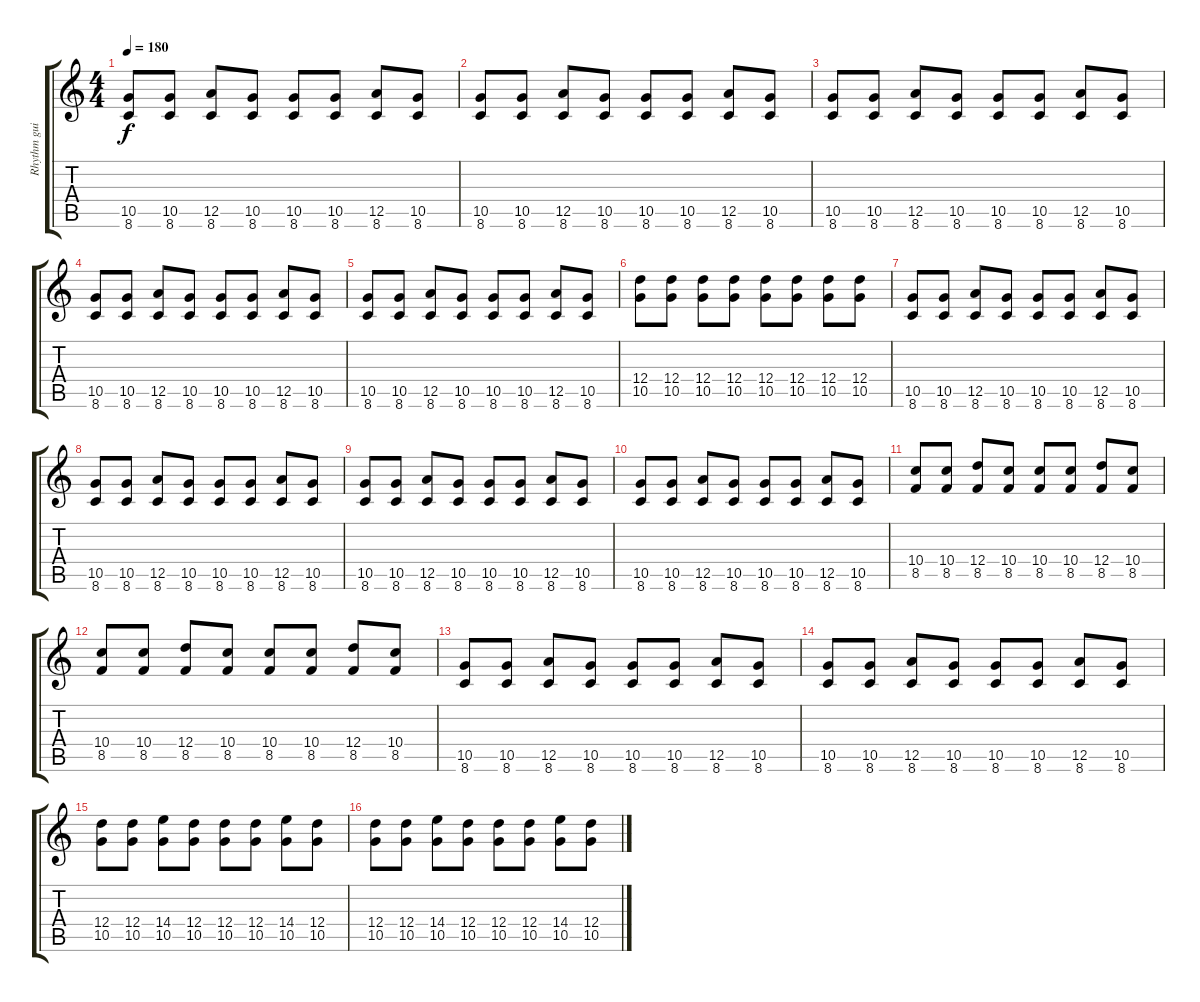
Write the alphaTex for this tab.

\track ("Rhythm guitar" "Rhythm gui") {instrument overdrivenguitar}
\staff {score tabs}
\tuning (E4 B3 G3 D3 A2 E2) {hide}
\ts (4 4)
\tempo 180
\clef g2
\ks c
(10.5 8.6).8{dy f} (10.5 8.6).8 (12.5 8.6).8 (10.5 8.6).8 (10.5 8.6).8 (10.5 8.6).8 (12.5 8.6).8 (10.5 8.6).8 |
(10.5 8.6).8 (10.5 8.6).8 (12.5 8.6).8 (10.5 8.6).8 (10.5 8.6).8 (10.5 8.6).8 (12.5 8.6).8 (10.5 8.6).8 |
(10.5 8.6).8 (10.5 8.6).8 (12.5 8.6).8 (10.5 8.6).8 (10.5 8.6).8 (10.5 8.6).8 (12.5 8.6).8 (10.5 8.6).8 |
(10.5 8.6).8 (10.5 8.6).8 (12.5 8.6).8 (10.5 8.6).8 (10.5 8.6).8 (10.5 8.6).8 (12.5 8.6).8 (10.5 8.6).8 |
(10.5 8.6).8 (10.5 8.6).8 (12.5 8.6).8 (10.5 8.6).8 (10.5 8.6).8 (10.5 8.6).8 (12.5 8.6).8 (10.5 8.6).8 |
(12.4 10.5).8 (12.4 10.5).8 (12.4 10.5).8 (12.4 10.5).8 (12.4 10.5).8 (12.4 10.5).8 (12.4 10.5).8 (12.4 10.5).8 |
(10.5 8.6).8 (10.5 8.6).8 (12.5 8.6).8 (10.5 8.6).8 (10.5 8.6).8 (10.5 8.6).8 (12.5 8.6).8 (10.5 8.6).8 |
(10.5 8.6).8 (10.5 8.6).8 (12.5 8.6).8 (10.5 8.6).8 (10.5 8.6).8 (10.5 8.6).8 (12.5 8.6).8 (10.5 8.6).8 |
(10.5 8.6).8 (10.5 8.6).8 (12.5 8.6).8 (10.5 8.6).8 (10.5 8.6).8 (10.5 8.6).8 (12.5 8.6).8 (10.5 8.6).8 |
(10.5 8.6).8 (10.5 8.6).8 (12.5 8.6).8 (10.5 8.6).8 (10.5 8.6).8 (10.5 8.6).8 (12.5 8.6).8 (10.5 8.6).8 |
(10.4 8.5).8 (10.4 8.5).8 (12.4 8.5).8 (10.4 8.5).8 (10.4 8.5).8 (10.4 8.5).8 (12.4 8.5).8 (10.4 8.5).8 |
(10.4 8.5).8 (10.4 8.5).8 (12.4 8.5).8 (10.4 8.5).8 (10.4 8.5).8 (10.4 8.5).8 (12.4 8.5).8 (10.4 8.5).8 |
(10.5 8.6).8 (10.5 8.6).8 (12.5 8.6).8 (10.5 8.6).8 (10.5 8.6).8 (10.5 8.6).8 (12.5 8.6).8 (10.5 8.6).8 |
(10.5 8.6).8 (10.5 8.6).8 (12.5 8.6).8 (10.5 8.6).8 (10.5 8.6).8 (10.5 8.6).8 (12.5 8.6).8 (10.5 8.6).8 |
(12.4 10.5).8 (12.4 10.5).8 (14.4 10.5).8 (12.4 10.5).8 (12.4 10.5).8 (12.4 10.5).8 (14.4 10.5).8 (12.4 10.5).8 |
(12.4 10.5).8 (12.4 10.5).8 (14.4 10.5).8 (12.4 10.5).8 (12.4 10.5).8 (12.4 10.5).8 (14.4 10.5).8 (12.4 10.5).8
